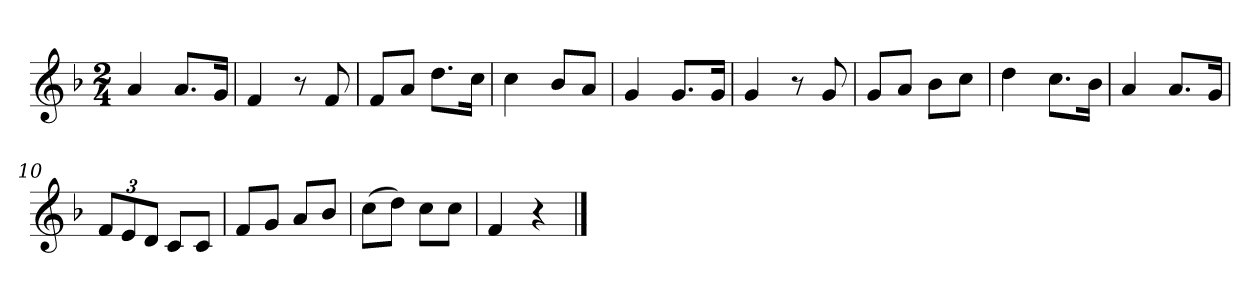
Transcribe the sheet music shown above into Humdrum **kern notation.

**kern
*part1
*staff1
*k[b-]
*M2/4
*MM120
=1
4a
8.aL
16gJk
=2
4f
8r
8f
=3
8fL
8aJ
8.ddL
16ccJk
=4
4cc
8b-L
8aJ
=5
4g
8.gL
16gJk
=6
4g
8r
8g
=7
8gL
8aJ
8b-L
8ccJ
=8
4dd
8.ccL
16b-Jk
=9
4a
8.aL
16gJk
=10
12fL
12e
12dJ
8cL
8cJ
=11
8fL
8gJ
8aL
8b-J
=12
(8ccL
8ddJ)
8ccL
8ccJ
=13
4f
4r
==
*-
